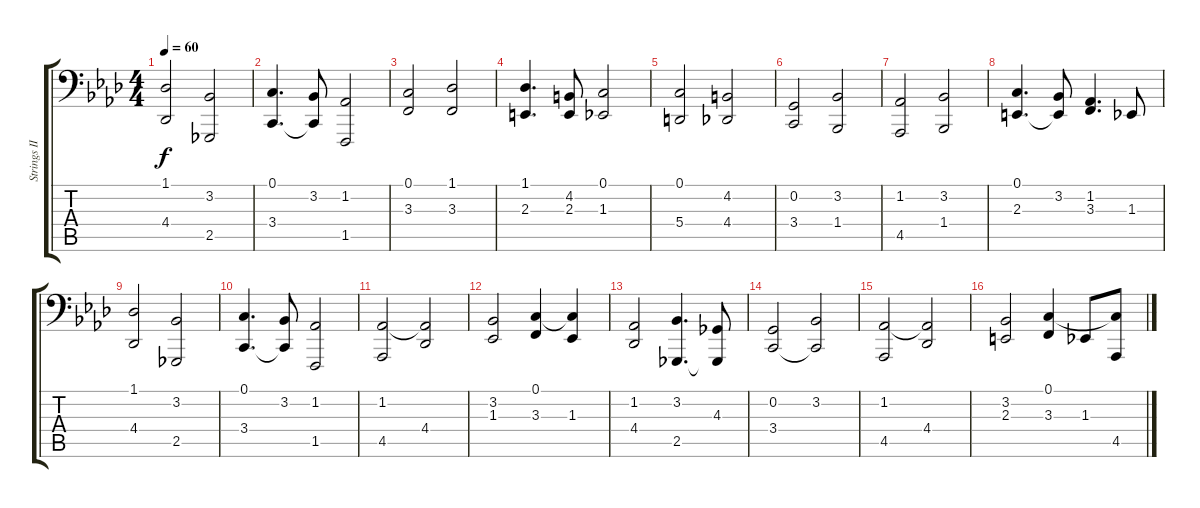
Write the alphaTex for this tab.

\track ("Strings II" "Strings II") {instrument stringensemble1}
\staff {score tabs}
\tuning (C3 G2 D2 A1 E1 B0) {hide}
\ts (4 4)
\tempo 60
\clef f4
\ks ab
(1.1 4.4).2{dy f} (3.2 2.5).2 |
(0.1 3.4).4{d} (3.2 3.4{t}).8 (1.2 1.5).2 |
(0.1 3.3).2 (1.1 3.3).2 |
(1.1 2.3).4{d} (4.2 2.3).8 (0.1 1.3).2 |
(0.1 5.4).2 (4.2 4.4).2 |
(0.2 3.4).2 (3.2 1.4).2 |
(1.2 4.5).2 (3.2 1.4).2 |
(0.1 2.3).4{d} (3.2 2.3{t}).8 (1.2 3.3).4{d} 1.3.8 |
(1.1 4.4).2 (3.2 2.5).2 |
(0.1 3.4).4{d} (3.2 3.4{t}).8 (1.2 1.5).2 |
(1.2 4.5).2 (1.2{t} 4.4).2 |
(3.2 1.3).2 (0.1 3.3).4 (0.1{t} 1.3).4 |
(1.2 4.4).2 (3.2 2.5).4{d} (4.3 2.5{t}).8 |
(0.2 3.4).2 (3.2 3.4{t}).2 |
(1.2 4.5).2 (1.2{t} 4.4).2 |
(3.2 2.3).2 (0.1 3.3).4 1.3.8 (0.1{t} 4.5).8
